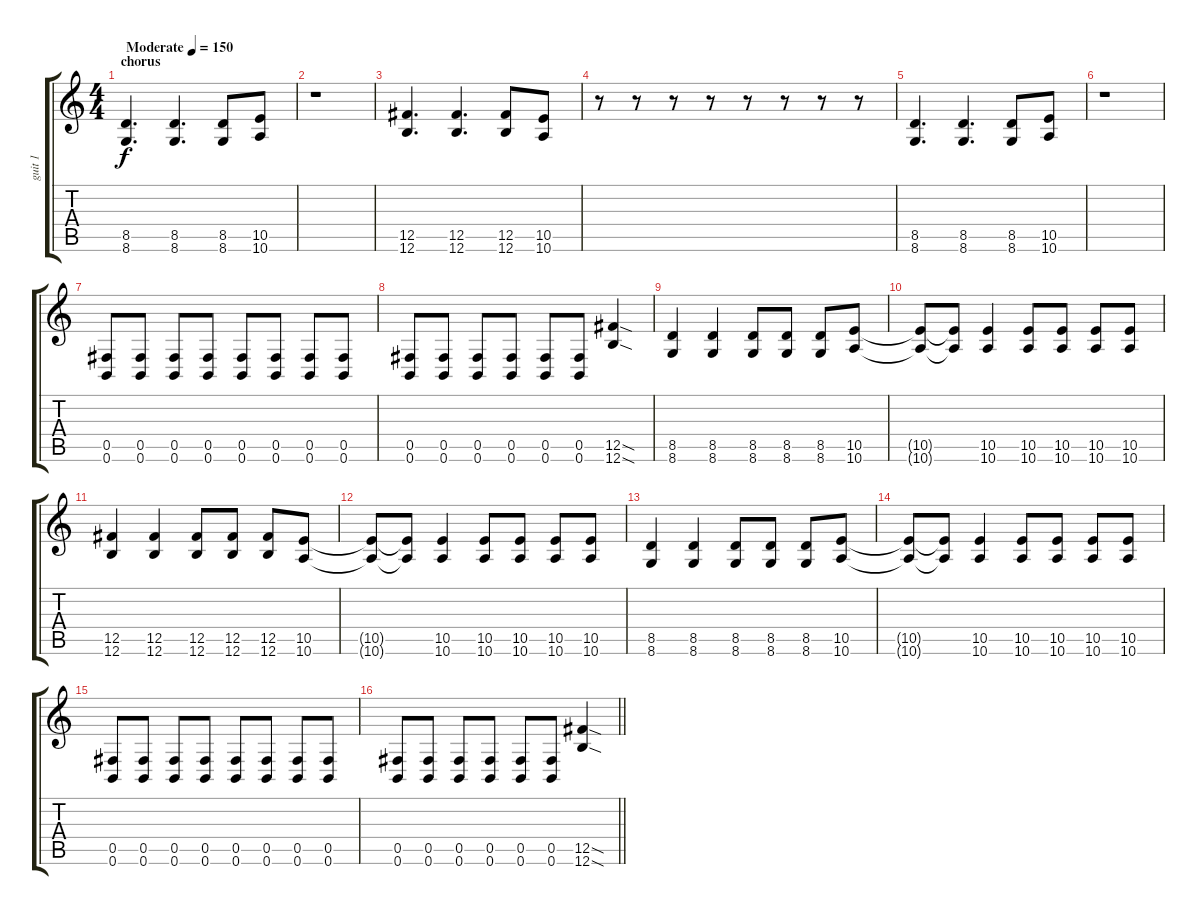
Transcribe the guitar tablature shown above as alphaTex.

\track ("guit 1" "guit 1") {instrument distortionguitar}
\staff {score tabs}
\tuning (Db4 Ab3 E3 B2 Gb2 B1) {hide}
\ts (4 4)
\section ("" "chorus")
\tempo (150 "Moderate")
\clef g2
\ks c
(8.5 8.6).4{d dy f instrument distortionguitar} (8.5 8.6).4{d} (8.5 8.6).8 (10.5 10.6).8 |
r.1 |
(12.5 12.6).4{d} (12.5 12.6).4{d} (12.5 12.6).8 (10.5 10.6).8 |
r.8 r.8 r.8 r.8 r.8 r.8 r.8 r.8 |
(8.5 8.6).4{d} (8.5 8.6).4{d} (8.5 8.6).8 (10.5 10.6).8 |
r.1 |
(0.5 0.6).8 (0.5 0.6).8 (0.5 0.6).8 (0.5 0.6).8 (0.5 0.6).8 (0.5 0.6).8 (0.5 0.6).8 (0.5 0.6).8 |
(0.5 0.6).8 (0.5 0.6).8 (0.5 0.6).8 (0.5 0.6).8 (0.5 0.6).8 (0.5 0.6).8 (12.5{sod} 12.6{sod}).4 |
(8.5 8.6).4 (8.5 8.6).4 (8.5 8.6).8 (8.5 8.6).8 (8.5 8.6).8 (10.5 10.6).8 |
(10.5{t} 10.6{t}).8 (10.5{t} 10.6{t}).8 (10.5 10.6).4 (10.5 10.6).8 (10.5 10.6).8 (10.5 10.6).8 (10.5 10.6).8 |
(12.5 12.6).4 (12.5 12.6).4 (12.5 12.6).8 (12.5 12.6).8 (12.5 12.6).8 (10.5 10.6).8 |
(10.5{t} 10.6{t}).8 (10.5{t} 10.6{t}).8 (10.5 10.6).4 (10.5 10.6).8 (10.5 10.6).8 (10.5 10.6).8 (10.5 10.6).8 |
(8.5 8.6).4 (8.5 8.6).4 (8.5 8.6).8 (8.5 8.6).8 (8.5 8.6).8 (10.5 10.6).8 |
(10.5{t} 10.6{t}).8 (10.5{t} 10.6{t}).8 (10.5 10.6).4 (10.5 10.6).8 (10.5 10.6).8 (10.5 10.6).8 (10.5 10.6).8 |
(0.5 0.6).8 (0.5 0.6).8 (0.5 0.6).8 (0.5 0.6).8 (0.5 0.6).8 (0.5 0.6).8 (0.5 0.6).8 (0.5 0.6).8 |
\barLineRight lightlight
(0.5 0.6).8 (0.5 0.6).8 (0.5 0.6).8 (0.5 0.6).8 (0.5 0.6).8 (0.5 0.6).8 (12.5{sod} 12.6{sod}).4
